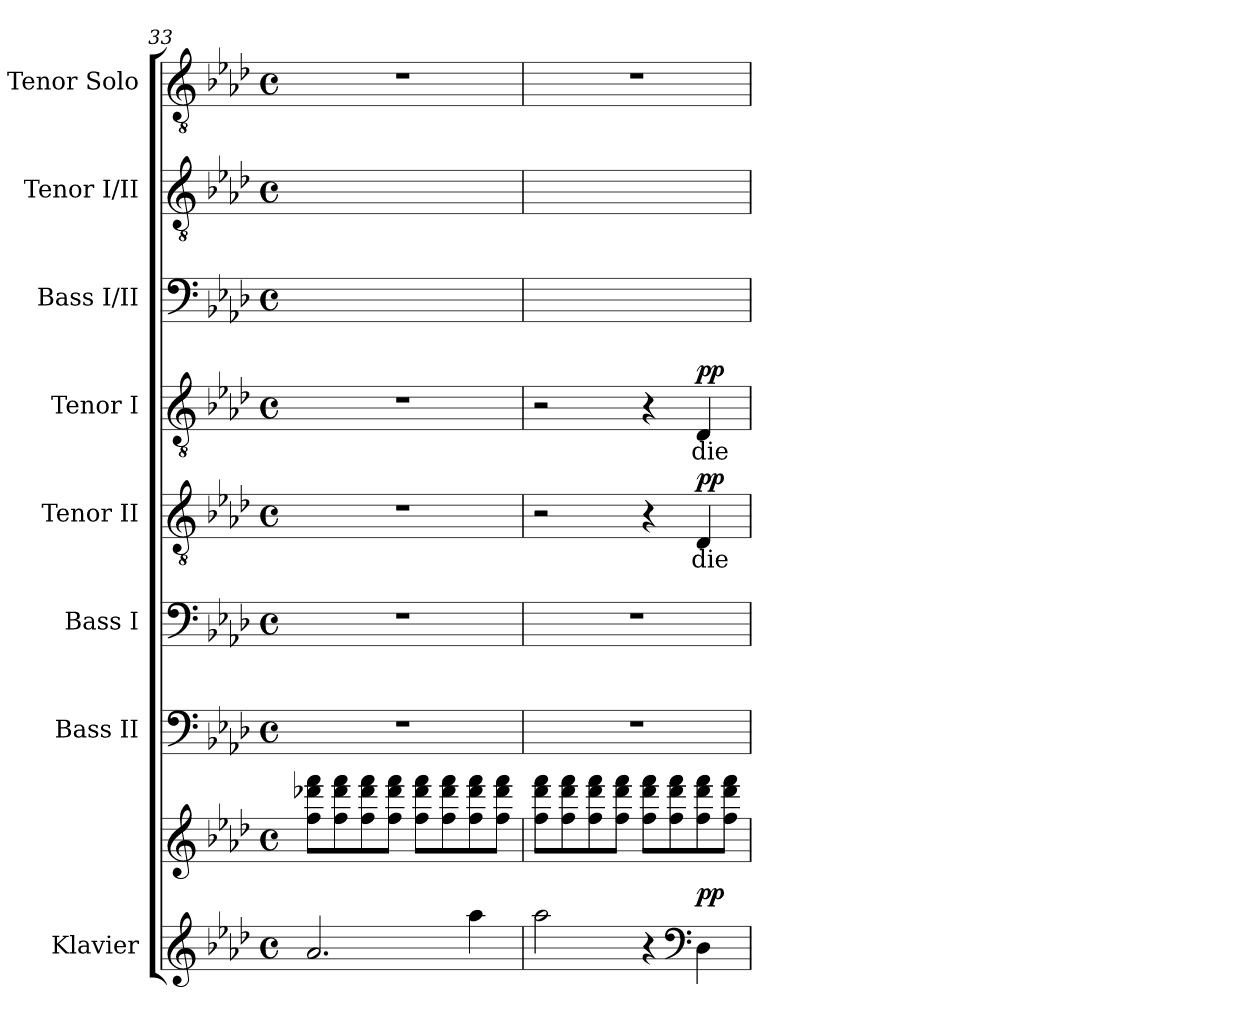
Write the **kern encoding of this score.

**kern	**kern	**dynam	**kern	**kern	**kern	**text	**dynam	**kern	**text	**dynam	**kern	**kern	**text	**kern
*part8	*part8	*part8	*part7	*part6	*part5	*part5	*part5	*part4	*part4	*part4	*part3	*part2	*part2	*part1
*staff9	*staff8	*staff8/9	*staff7	*staff6	*staff5	*staff5	*staff5	*staff4	*staff4	*staff4	*staff3	*staff2	*staff2	*staff1
*I"Klavier	*	*	*I"Bass II	*I"Bass I	*I"Tenor II	*	*	*I"Tenor I	*	*	*I"Bass I/II	*I"Tenor I/II	*	*I"Tenor Solo
*I'Klav.	*	*	*I'B.	*I'B.	*I'T.	*	*	*I'T.	*	*	*I'B.	*I'T.	*	*I'T. Solo
!!LO:LB:g=z
*clefG2	*clefG2	*	*clefF4	*clefF4	*clefGv2	*	*	*clefGv2	*	*	*clefF4	*clefGv2	*	*clefGv2
*	*	*	*	*	*ITrd7c12	*	*	*ITrd7c12	*	*	*	*ITrd7c12	*	*ITrd7c12
*k[b-e-a-d-]	*k[b-e-a-d-]	*	*k[b-e-a-d-]	*k[b-e-a-d-]	*k[b-e-a-d-]	*	*	*k[b-e-a-d-]	*	*	*k[b-e-a-d-]	*k[b-e-a-d-]	*	*k[b-e-a-d-]
*A-:	*A-:	*	*A-:	*A-:	*A-:	*	*	*A-:	*	*	*A-:	*A-:	*	*A-:
*M4/4	*M4/4	*	*M4/4	*M4/4	*M4/4	*	*	*M4/4	*	*	*M4/4	*M4/4	*	*M4/4
*met(c)	*met(c)	*	*met(c)	*met(c)	*met(c)	*	*	*met(c)	*	*	*met(c)	*met(c)	*	*met(c)
=33	=33	=33	=33	=33	=33	=33	=33	=33	=33	=33	=33	=33	=33	=33
2.a-i/	8ffi\ 8ddd-Xi 8fffiL	.	1r	1r	1r	.	.	1r	.	.	1ryy	1ryy	.	1r
.	8ffi\ 8ddd-i 8fffi	.	.	.	.	.	.	.	.	.	.	.	.	.
.	8ffi\ 8ddd-i 8fffi	.	.	.	.	.	.	.	.	.	.	.	.	.
.	8ffi\ 8ddd-i 8fffiJ	.	.	.	.	.	.	.	.	.	.	.	.	.
.	8ffi\ 8ddd-i 8fffiL	.	.	.	.	.	.	.	.	.	.	.	.	.
.	8ffi\ 8ddd-i 8fffi	.	.	.	.	.	.	.	.	.	.	.	.	.
4aa-i\	8ffi\ 8ddd-i 8fffi	.	.	.	.	.	.	.	.	.	.	.	.	.
.	8ffi\ 8ddd-i 8fffiJ	.	.	.	.	.	.	.	.	.	.	.	.	.
=34	=34	=34	=34	=34	=34	=34	=34	=34	=34	=34	=34	=34	=34	=34
*	*	*	*	*	*	*	*	*	*	*	*	*^	*	*
2aa-i\	8ffi\ 8ddd-i 8fffiL	.	1r	1r	2r	.	.	2r	.	.	1ryy	2ryy	2.ryy	.	1r
.	8ffi\ 8ddd-i 8fffi	.	.	.	.	.	.	.	.	.	.	.	.	.	.
.	8ffi\ 8ddd-i 8fffi	.	.	.	.	.	.	.	.	.	.	.	.	.	.
.	8ffi\ 8ddd-i 8fffiJ	.	.	.	.	.	.	.	.	.	.	.	.	.	.
4r	8ffi\ 8ddd-i 8fffiL	.	.	.	4r	.	.	4r	.	.	.	4ryy	.	.	.
.	8ffi\ 8ddd-i 8fffi	.	.	.	.	.	.	.	.	.	.	.	.	.	.
*clefF4	*	*	*	*	*	*	*	*	*	*	*	*	*	*	*
!	!	!	!	!	!	!LO:LY:b:color=#000000	!	!	!	!	!	!	!	!	!
!	!	!	!	!	!	!	!	!	!LO:LY:b:color=#000000	!	!	!	!	!	!
!	!	!	!	!	!	!	!	!	!	!	!	!	!	!LO:LY:b:color=#000000	!
4D-i\	8ffi\ 8ddd-i 8fffi	pp	.	.	4DD-i/	die	pp	4DD-i/	die	pp	.	4DD-i/yy	4DD-i\yy	die	.
.	8ffi\ 8ddd-i 8fffiJ	.	.	.	.	.	.	.	.	.	.	.	.	.	.
*	*	*	*	*	*	*	*	*	*	*	*	*v	*v	*	*
=	=	=	=	=	=	=	=	=	=	=	=	=	=	=
*-	*-	*-	*-	*-	*-	*-	*-	*-	*-	*-	*-	*-	*-	*-
